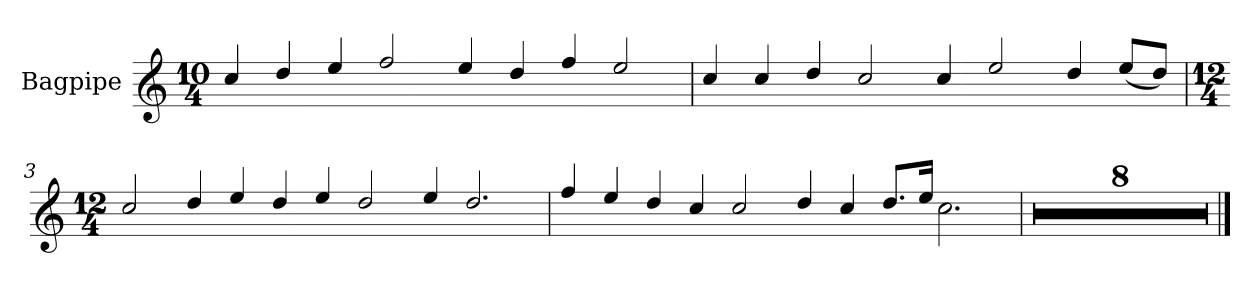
**kern
*part1
*staff1
*I"Bagpipe
*I'Bagp.
*clefG2
*ITrd1c2
*k[b-e-]
*M10/4
=1
4b-/
4cc/
4dd/
2ee-/
4dd/
4cc/
4ee-/
2dd/
=2
4b-/
4b-/
4cc/
2b-/
4b-/
2dd/
4cc/
(8dd/L
8cc/J)
!!LO:LB:g=z
=3
*M12/4
2b-/
4cc/
4dd/
4cc/
4dd/
2cc/
4dd/
2.cc/
=4
4ee-/
4dd/
4cc/
4b-/
2b-/
4cc/
4b-/
8.cc/L
16dd/Jk
2.b-\
=5
0.r
=6
0.r
!!LO:LB:g=z
=7
0.r
=8
0.r
=9
0.r
=10
0.r
=11
0.r
=12
0.r
==
*-
